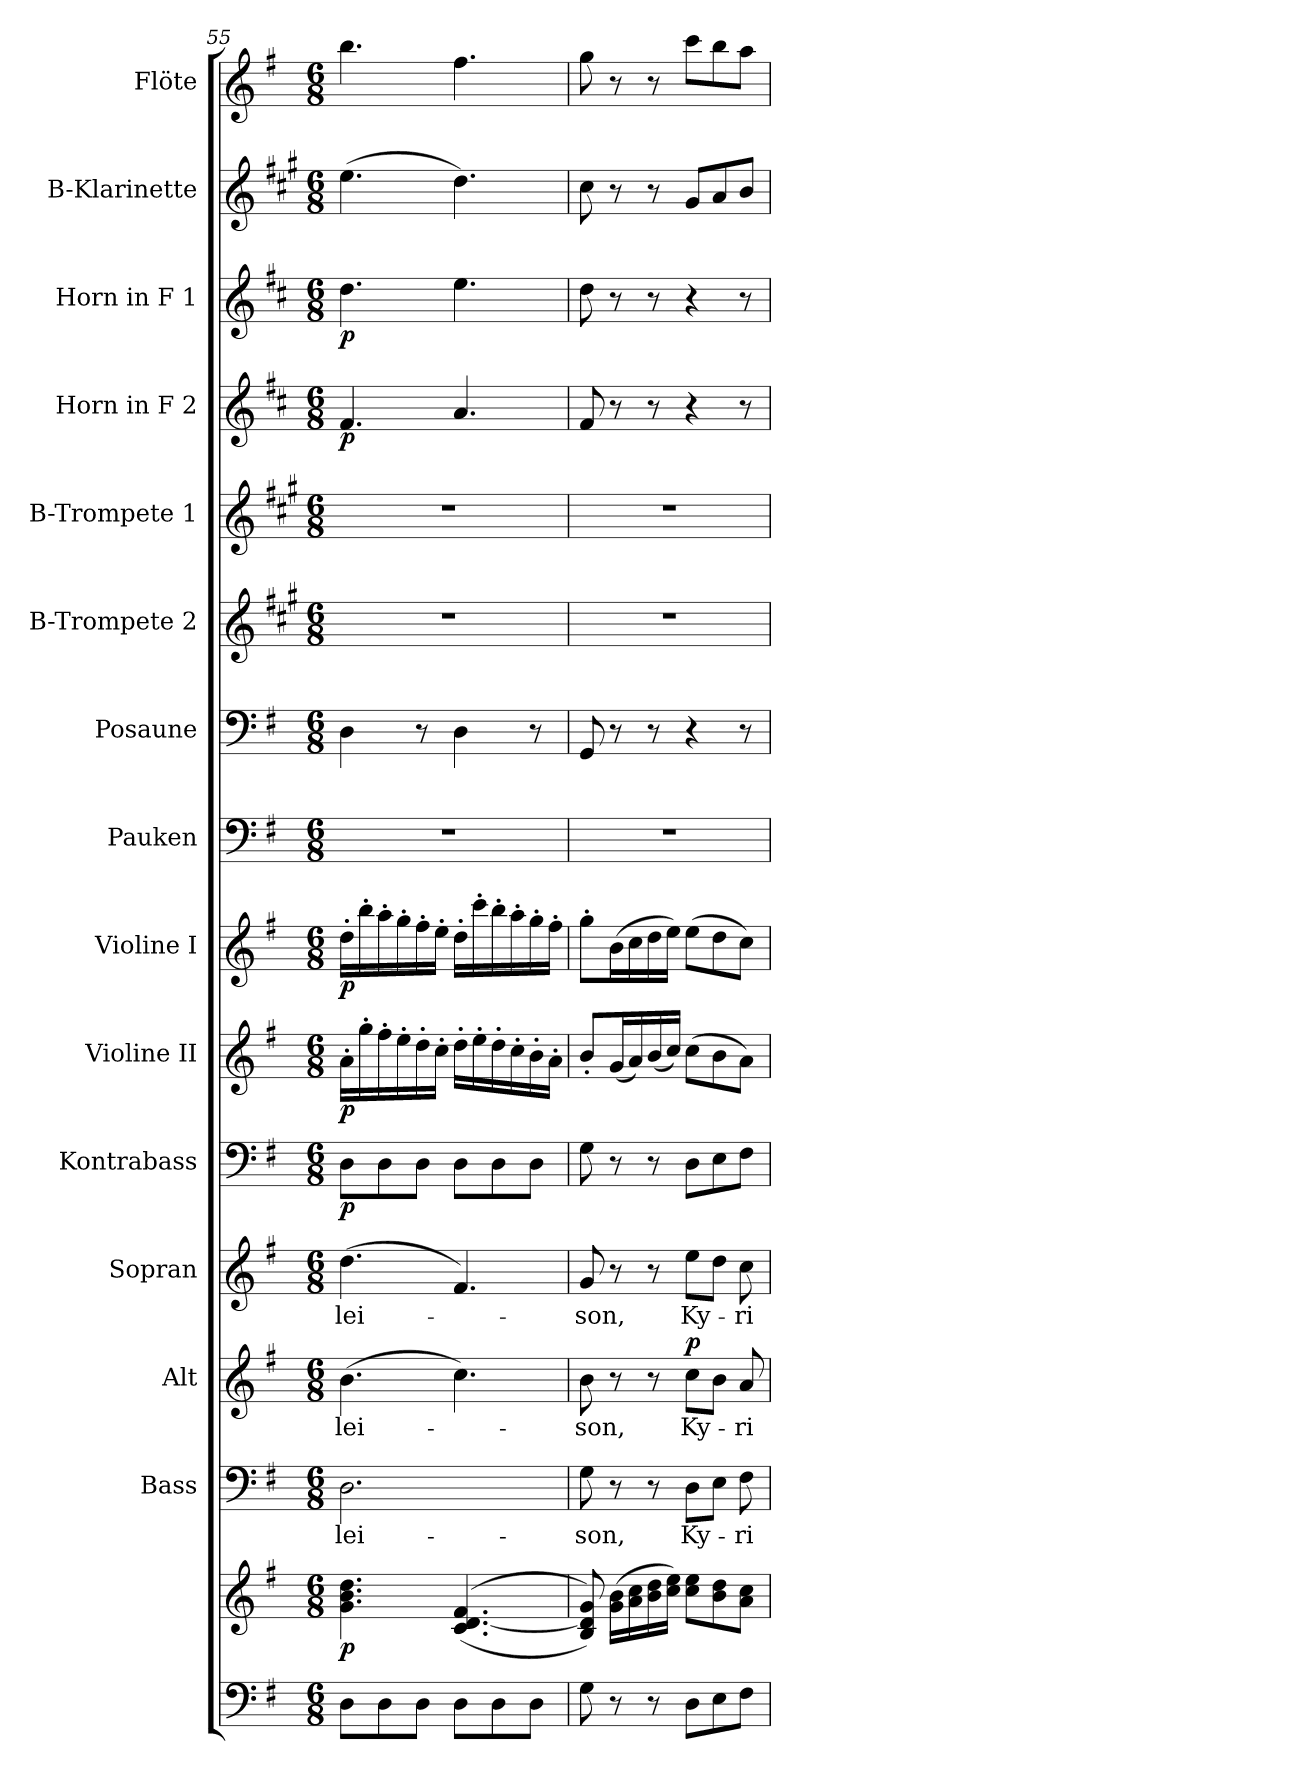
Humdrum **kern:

**kern	**kern	**dynam	**kern	**text	**kern	**text	**dynam	**kern	**text	**kern	**dynam	**kern	**dynam	**kern	**dynam	**kern	**kern	**kern	**kern	**kern	**dynam	**kern	**dynam	**kern	**kern
*part15	*part15	*part15	*part14	*part14	*part13	*part13	*part13	*part12	*part12	*part11	*part11	*part10	*part10	*part9	*part9	*part8	*part7	*part6	*part5	*part4	*part4	*part3	*part3	*part2	*part1
*staff16	*staff15	*staff15/16	*staff14	*staff14	*staff13	*staff13	*staff13	*staff12	*staff12	*staff11	*staff11	*staff10	*staff10	*staff9	*staff9	*staff8	*staff7	*staff6	*staff5	*staff4	*staff4	*staff3	*staff3	*staff2	*staff1
*	*	*	*I"Bass	*	*I"Alt	*	*	*I"Sopran	*	*I"Kontrabass	*	*I"Violine II	*	*I"Violine I	*	*I"Pauken	*I"Posaune	*I"B-Trompete 2	*I"B-Trompete 1	*I"Horn in F 2	*	*I"Horn in F 1	*	*I"B-Klarinette	*I"Flöte
*	*	*	*I'B.	*	*I'A.	*	*	*I'S.	*	*I'Kb.	*	*I'Vl. II	*	*I'Vl. I	*	*I'Pk.	*I'Pos.	*I'B Trp. 2	*I'B Trp. 1	*	*	*	*	*I'B Kl.	*I'Fl.
!!LO:PB:g=z
*clefF4	*clefG2	*	*clefF4	*	*clefG2	*	*	*clefG2	*	*clefF4	*	*clefG2	*	*clefG2	*	*clefF4	*clefF4	*clefG2	*clefG2	*clefG2	*	*clefG2	*	*clefG2	*clefG2
*	*	*	*	*	*	*	*	*	*	*ITrd7c12	*	*	*	*	*	*	*	*ITrd1c2	*ITrd1c2	*ITrd4c7	*	*ITrd4c7	*	*ITrd1c2	*
*k[f#]	*k[f#]	*	*k[f#]	*	*k[f#]	*	*	*k[f#]	*	*k[f#]	*	*k[f#]	*	*k[f#]	*	*k[f#]	*k[f#]	*k[f#]	*k[f#]	*k[f#]	*	*k[f#]	*	*k[f#]	*k[f#]
*G:	*G:	*	*G:	*	*G:	*	*	*G:	*	*G:	*	*G:	*	*G:	*	*G:	*G:	*G:	*G:	*G:	*	*G:	*	*G:	*G:
*M6/8	*M6/8	*	*M6/8	*	*M6/8	*	*	*M6/8	*	*M6/8	*	*M6/8	*	*M6/8	*	*M6/8	*M6/8	*M6/8	*M6/8	*M6/8	*	*M6/8	*	*M6/8	*M6/8
=55	=55	=55	=55	=55	=55	=55	=55	=55	=55	=55	=55	=55	=55	=55	=55	=55	=55	=55	=55	=55	=55	=55	=55	=55	=55
!	!	!LO:DY:b	!	!LO:LY:b	!	!LO:LY:b	!	!	!LO:LY:b	!	!LO:DY:b	!	!LO:DY:b	!	!LO:DY:b	!	!	!	!	!	!LO:DY:b	!	!LO:DY:b	!	!
8D\L	4.g\ 4.b\ 4.dd\	p	2.D\	-lei-	(>4.b\	-lei-	.	(>4.dd\	-lei-	8DD\L	p	16a'>\LL	p	16dd'>\LL	p	2.r	4D\	2.r	2.r	4.B/	p	4.g\	p	(>4.dd\	4.bb\
.	.	.	.	.	.	.	.	.	.	.	.	16gg'>\	.	16bb'>\	.	.	.	.	.	.	.	.	.	.	.
8D\	.	.	.	.	.	.	.	.	.	8DD\	.	16ff#'>\	.	16aa'>\	.	.	.	.	.	.	.	.	.	.	.
.	.	.	.	.	.	.	.	.	.	.	.	16ee'>\	.	16gg'>\	.	.	.	.	.	.	.	.	.	.	.
8D\J	.	.	.	.	.	.	.	.	.	8DD\J	.	16dd'>\	.	16ff#'>\	.	.	8r	.	.	.	.	.	.	.	.
.	.	.	.	.	.	.	.	.	.	.	.	16cc'>\JJ	.	16ee'>\JJ	.	.	.	.	.	.	.	.	.	.	.
8D\L	((<4.c/ [4.d/ 4.f#/	.	.	.	4.cc\)	.	.	4.f#/)	.	8DD\L	.	16dd'>\LL	.	16dd'>\LL	.	.	4D\	.	.	4.d/	.	4.a\	.	4.cc\)	4.ff#\
.	.	.	.	.	.	.	.	.	.	.	.	16ee'>\	.	16ccc'>\	.	.	.	.	.	.	.	.	.	.	.
8D\	.	.	.	.	.	.	.	.	.	8DD\	.	16dd'>\	.	16bb'>\	.	.	.	.	.	.	.	.	.	.	.
.	.	.	.	.	.	.	.	.	.	.	.	16cc'>\	.	16aa'>\	.	.	.	.	.	.	.	.	.	.	.
8D\J	.	.	.	.	.	.	.	.	.	8DD\J	.	16b'>\	.	16gg'>\	.	.	8r	.	.	.	.	.	.	.	.
.	.	.	.	.	.	.	.	.	.	.	.	16a'>\JJ	.	16ff#'>\JJ	.	.	.	.	.	.	.	.	.	.	.
=56	=56	=56	=56	=56	=56	=56	=56	=56	=56	=56	=56	=56	=56	=56	=56	=56	=56	=56	=56	=56	=56	=56	=56	=56	=56
!	!	!	!	!LO:LY:b	!	!LO:LY:b	!	!	!LO:LY:b	!	!	!	!	!	!	!	!	!	!	!	!	!	!	!	!
8G\	8B/ 8d/] 8g/))	.	8G\	-son,	8b\	-son,	.	8g/	-son,	8GG\	.	8b'</L	.	8gg'>\L	.	2.r	8GG/	2.r	2.r	8B/	.	8g\	.	8b\	8gg\
8r	(>16g\ 16b\LL	.	8r	.	8r	.	.	8r	.	8r	.	(<16g/L	.	(>16b\L	.	.	8r	.	.	8r	.	8r	.	8r	8r
.	16a\ 16cc\	.	.	.	.	.	.	.	.	.	.	16a/)	.	16cc\	.	.	.	.	.	.	.	.	.	.	.
8r	16b\ 16dd\	.	8r	.	8r	.	.	8r	.	8r	.	(<16b/	.	16dd\	.	.	8r	.	.	8r	.	8r	.	8r	8r
.	16cc\ 16ee\JJ)	.	.	.	.	.	.	.	.	.	.	16cc/JJ)	.	16ee\JJ)	.	.	.	.	.	.	.	.	.	.	.
!	!	!	!	!LO:LY:b	!	!LO:LY:b	!LO:DY:a	!	!LO:LY:b	!	!	!	!	!	!	!	!	!	!	!	!	!	!	!	!
8D\L	8cc\ 8ee\L	.	8D\L	Ky-	8cc\L	Ky-	p	8ee\L	Ky-	8DD\L	.	(>8cc\L	.	(>8ee\L	.	.	4r	.	.	4r	.	4r	.	8f#/L	8ccc\L
8E\	8b\ 8dd\	.	8E\J	.	8b\J	.	.	8dd\J	.	8EE\	.	8b\	.	8dd\	.	.	.	.	.	.	.	.	.	8g/	8bb\
!	!	!	!	!LO:LY:b	!	!LO:LY:b	!	!	!LO:LY:b	!	!	!	!	!	!	!	!	!	!	!	!	!	!	!	!
8F#\J	8a\ 8cc\J	.	8F#\	-ri-	8a/	-ri-	.	8cc\	-ri-	8FF#\J	.	8a\J)	.	8cc\J)	.	.	8r	.	.	8r	.	8r	.	8a/J	8aa\J
=	=	=	=	=	=	=	=	=	=	=	=	=	=	=	=	=	=	=	=	=	=	=	=	=	=
*-	*-	*-	*-	*-	*-	*-	*-	*-	*-	*-	*-	*-	*-	*-	*-	*-	*-	*-	*-	*-	*-	*-	*-	*-	*-
